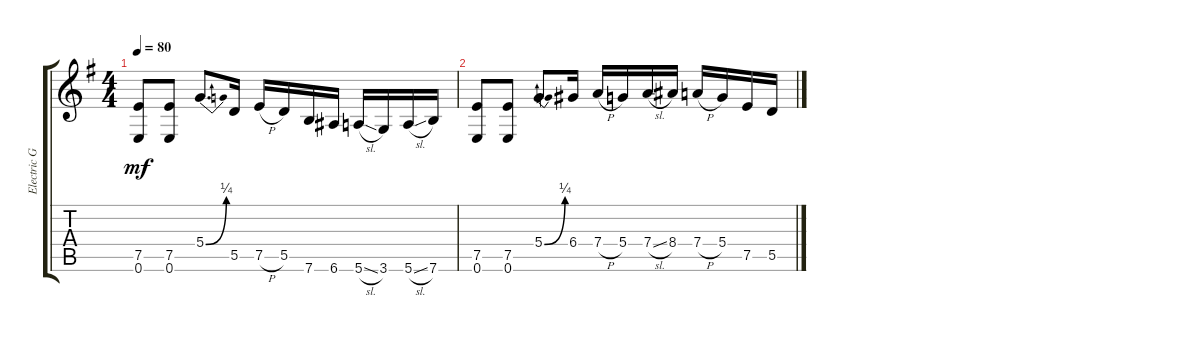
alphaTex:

\track ("Electric Guitar" "Electric G") {instrument electricguitarclean}
\staff {score tabs}
\tuning (E4 B3 G3 D3 A2 E2) {hide}
\ts (4 4)
\tempo 80
\clef g2
\ks eminor
(7.5 0.6).8{dy mf instrument electricguitarclean} (7.5 0.6).8 5.4{be (bend 0 0 60 1)}.8{d} 5.5.16 7.5{h}.16 5.5.16 7.6.16 6.6.16 5.6{sl}.16 3.6.16 5.6{sl}.16 7.6.16 |
(7.5 0.6).8 (7.5 0.6).8 5.4{be (bend 0 0 60 1)}.8{d} 6.4.16 7.4{h}.16 5.4.16 7.4{sl}.16 8.4.16 7.4{h}.16 5.4.16 7.5.16 5.5.16
